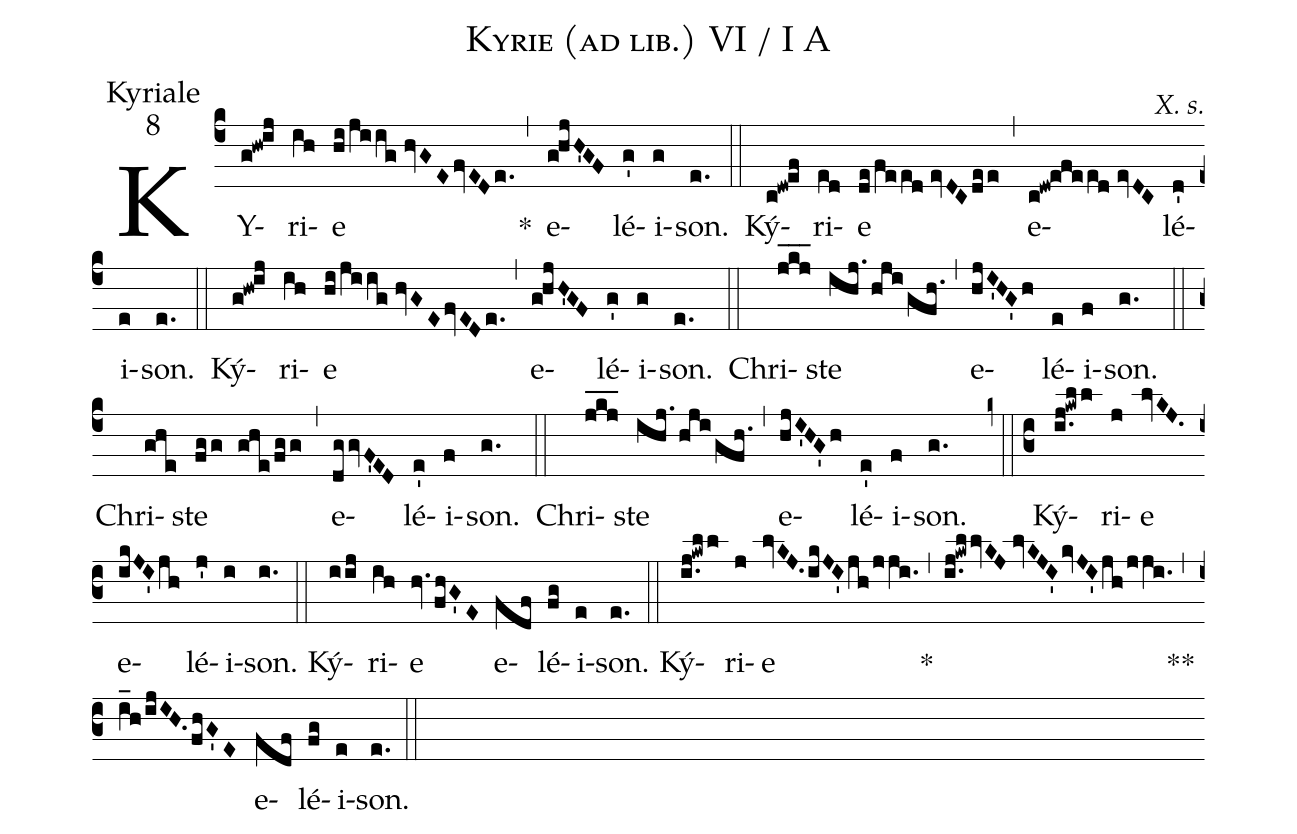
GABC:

name:Kyrie (ad lib.) VI / I A;
office-part:Kyriale;
mode:8;
commentary:X. s.;
%%
(c4) KY(g!hw!ij)ri(ih)e(hi/jiig//hvGEfvEDe.) ~~~~~*(,) e(g!hjH'GF)lé(g')i(g)son.(e.) (::) Ký(c!dw!ef)ri(ed)e(de/feed//evDC/dee) (,) e(c!dw!efeed//evDC)lé(d')i(e)son.(e.) (::) Ký(g!hw!ij)ri(ih)e(hi/jiig//hvGE/fvEDe.) (,) e(g!hjH'GF)lé(g')i(g)son.(e.) (::) Chri(j_k_j_)ste(ihj./hji/gfh.) (,) e(hjI'HG'h)lé(e)i(f)son.(g.) (::) Chri(ghe)ste(fgg ghe/fgg) (,) e(dggvF'ED)lé(e')i(f)son.(g.) (::) Chri(j_k_j_)ste(ihj./hji/gfh.) (,) e(hjI'HG'h)lé(e')i(f)son.(g.) (z0::c3)
Ký(i.j!kwll)ri(j)e(lvKJ.) e(ikJI'jh)lé(j')i(i)son.(i.) (::) Ký(iij)ri(ih)e(hv./fhG'E) e(fdf)lé(fg)i(e)son.(e.) (::) Ký(i.j!kwll)ri(j)e(lvKJ./ikJI'/jh/jji.) ~~~~~*(,) (i.j!kwllvKJ//lvKJI'/kvJI'jh/jji.) ~~~~~**(,) (i_h/ijIH./fhG'E) e(fdf)lé(fg)i(e)son.(e.) (::)
